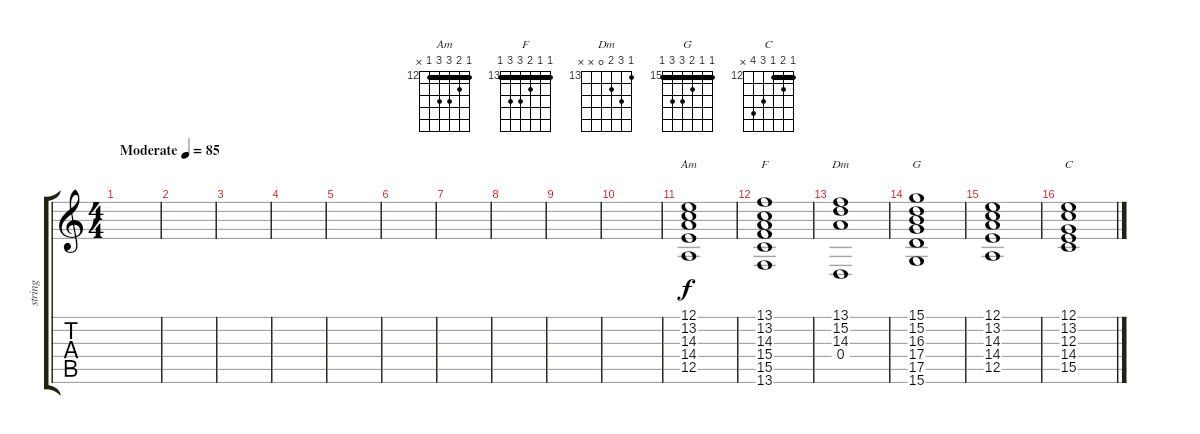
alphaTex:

\track ("string" "string") {instrument stringensemble1}
\staff {score tabs}
\tuning (E4 B3 G3 D3 A2 E2) {hide}
\chord ("Am" 12 13 14 14 12 x) {firstfret 12 barre 12}
\chord ("F" 13 13 14 15 15 13) {firstfret 13 barre 13}
\chord ("Dm" 13 15 14 0 x x) {firstfret 13}
\chord ("G" 15 15 16 17 17 15) {firstfret 15 barre 15}
\chord ("C" 12 13 12 14 15 x) {firstfret 12 barre 12}
\ts (4 4)
\tempo (85 "Moderate")
\clef g2
\ks c
|
|
|
|
|
|
|
|
|
|
(12.1 13.2 14.3 14.4 12.5).1{ch "Am"} |
(13.1 13.2 14.3 15.4 15.5 13.6).1{ch "F"} |
(13.1 15.2 14.3 0.4).1{ch "Dm"} |
(15.1 15.2 16.3 17.4 17.5 15.6).1{ch "G"} |
(12.1 13.2 14.3 14.4 12.5).1 |
(12.1 13.2 12.3 14.4 15.5).1{ch "C"}
